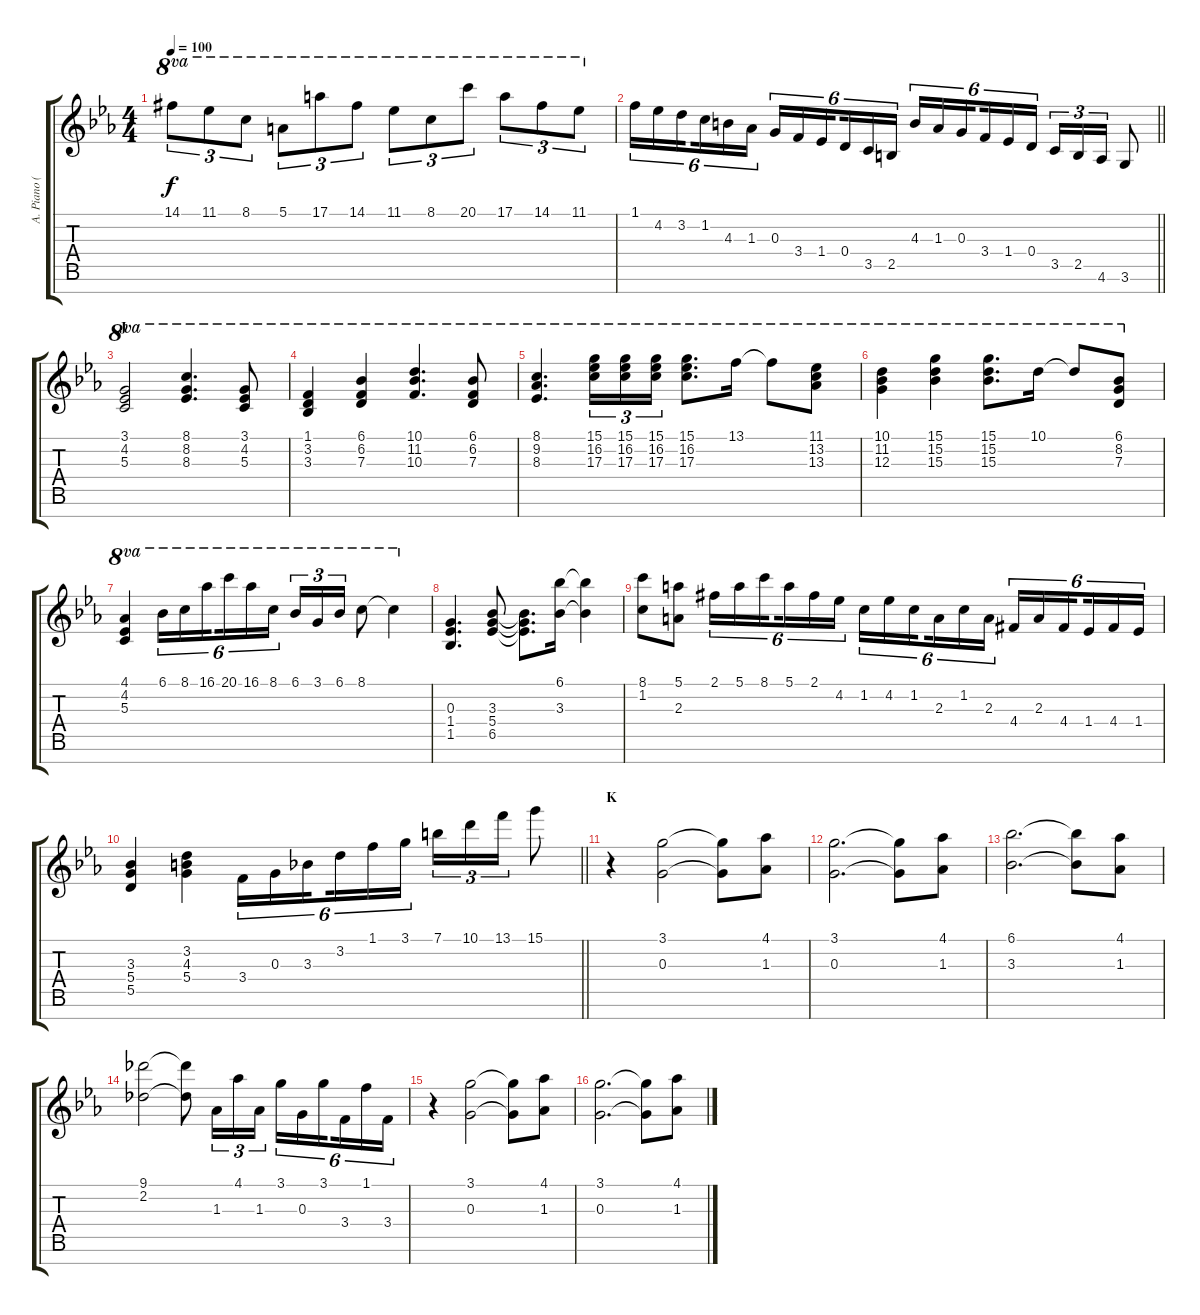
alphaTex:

\track ("A. Piano (Right Hand)" "A. Piano (") {instrument acousticgrandpiano}
\staff {score tabs}
\tuning (E5 B4 G4 D4 A3 E3 B2) {hide}
\ts (4 4)
\tempo 100
\clef g2
\ks eb
14.1{acc #}.8{tu (3 2) ot 8va dy f} 11.1.8{tu (3 2) ot 8va} 8.1.8{tu (3 2) ot 8va} 5.1.8{tu (3 2) ot 8va} 17.1.8{tu (3 2) ot 8va} 14.1{acc #}.8{tu (3 2) ot 8va} 11.1.8{tu (3 2) ot 8va} 8.1.8{tu (3 2) ot 8va} 20.1.8{tu (3 2) ot 8va} 17.1.8{tu (3 2) ot 8va} 14.1{acc #}.8{tu (3 2) ot 8va} 11.1.8{tu (3 2) ot 8va} |
\barLineRight lightlight
1.1.16{tu (6 4)} 4.2.16{tu (6 4)} 3.2.16{tu (6 4) beam splitsecondary} 1.2.16{tu (6 4)} 4.3.16{tu (6 4)} 1.3.16{tu (6 4)} 0.3.16{tu (6 4)} 3.4.16{tu (6 4)} 1.4.16{tu (6 4) beam splitsecondary} 0.4.16{tu (6 4)} 3.5.16{tu (6 4)} 2.5.16{tu (6 4)} 4.3.16{tu (6 4)} 1.3.16{tu (6 4)} 0.3.16{tu (6 4) beam splitsecondary} 3.4.16{tu (6 4)} 1.4.16{tu (6 4)} 0.4.16{tu (6 4)} 3.5.16{tu (3 2)} 2.5.16{tu (3 2)} 4.6.16{tu (3 2)} 3.6.8 |
\section ("" "J")
(3.1 4.2 5.3).2{ot 8va} (8.1 8.2 8.3).4{d ot 8va} (3.1 4.2 5.3).8{ot 8va} |
(1.1 3.2 3.3).4{ot 8va} (6.1 6.2 7.3).4{ot 8va} (10.1 11.2 10.3).4{d ot 8va} (6.1 6.2 7.3).8{ot 8va} |
(8.1 9.2 8.3).4{d ot 8va} (15.1 16.2 17.3).16{tu (3 2) ot 8va} (15.1 16.2 17.3).16{tu (3 2) ot 8va} (15.1 16.2 17.3).16{tu (3 2) ot 8va} (15.1 16.2 17.3).8{d ot 8va} 13.1.16{ot 8va} 13.1{t}.8{ot 8va} (11.1 13.2 13.3).8{ot 8va} |
(10.1 11.2 12.3).4{ot 8va} (15.1 15.2 15.3).4{ot 8va} (15.1 15.2 15.3).8{d ot 8va} 10.1.16{ot 8va} 10.1{t}.8{ot 8va} (6.1 8.2 7.3).8{ot 8va} |
(4.1 4.2 5.3).4{ot 8va} 6.1.16{tu (6 4) ot 8va} 8.1.16{tu (6 4) ot 8va} 16.1.16{tu (6 4) ot 8va beam splitsecondary} 20.1.16{tu (6 4) ot 8va} 16.1.16{tu (6 4) ot 8va} 8.1.16{tu (6 4) ot 8va} 6.1.16{tu (3 2) ot 8va} 3.1.16{tu (3 2) ot 8va} 6.1.16{tu (3 2) ot 8va} 8.1.8{ot 8va} 8.1{t}.4{ot 8va} |
(0.3 1.4 1.5).4{d} (3.3 5.4 6.5).8 (3.3{t} 5.4{t} 6.5{t}).8{d} (6.1 3.3).16 (6.1{t} 3.3{t}).4 |
(8.1 1.2).8 (5.1 2.3).8 2.1{acc #}.16{tu (6 4)} 5.1.16{tu (6 4)} 8.1.16{tu (6 4) beam splitsecondary} 5.1.16{tu (6 4)} 2.1{acc #}.16{tu (6 4)} 4.2.16{tu (6 4)} 1.2.16{tu (6 4)} 4.2.16{tu (6 4)} 1.2.16{tu (6 4) beam splitsecondary} 2.3.16{tu (6 4)} 1.2.16{tu (6 4)} 2.3.16{tu (6 4)} 4.4{acc #}.16{tu (6 4)} 2.3.16{tu (6 4)} 4.4{acc #}.16{tu (6 4) beam splitsecondary} 1.4.16{tu (6 4)} 4.4{acc #}.16{tu (6 4)} 1.4.16{tu (6 4)} |
\barLineRight lightlight
(3.3 5.4 5.5).4 (3.2 4.3 5.4).4 3.4.16{tu (6 4)} 0.3.16{tu (6 4)} 3.3.16{tu (6 4) beam splitsecondary} 3.2.16{tu (6 4)} 1.1.16{tu (6 4)} 3.1.16{tu (6 4)} 7.1.16{tu (3 2)} 10.1.16{tu (3 2)} 13.1.16{tu (3 2)} 15.1.8 |
\section ("" "K")
r.4 (3.1 0.3).2 (3.1{t} 0.3{t}).8 (4.1 1.3).8 |
(3.1 0.3).2{d} (3.1{t} 0.3{t}).8 (4.1 1.3).8 |
(6.1 3.3).2{d} (6.1{t} 3.3{t}).8 (4.1 1.3).8 |
(9.1 2.2).2 (9.1{t} 2.2{t}).8 1.3.16{tu (3 2)} 4.1.16{tu (3 2)} 1.3.16{tu (3 2)} 3.1.16{tu (6 4)} 0.3.16{tu (6 4)} 3.1.16{tu (6 4) beam splitsecondary} 3.4.16{tu (6 4)} 1.1.16{tu (6 4)} 3.4.16{tu (6 4)} |
r.4 (3.1 0.3).2 (3.1{t} 0.3{t}).8 (4.1 1.3).8 |
(3.1 0.3).2{d} (3.1{t} 0.3{t}).8 (4.1 1.3).8
